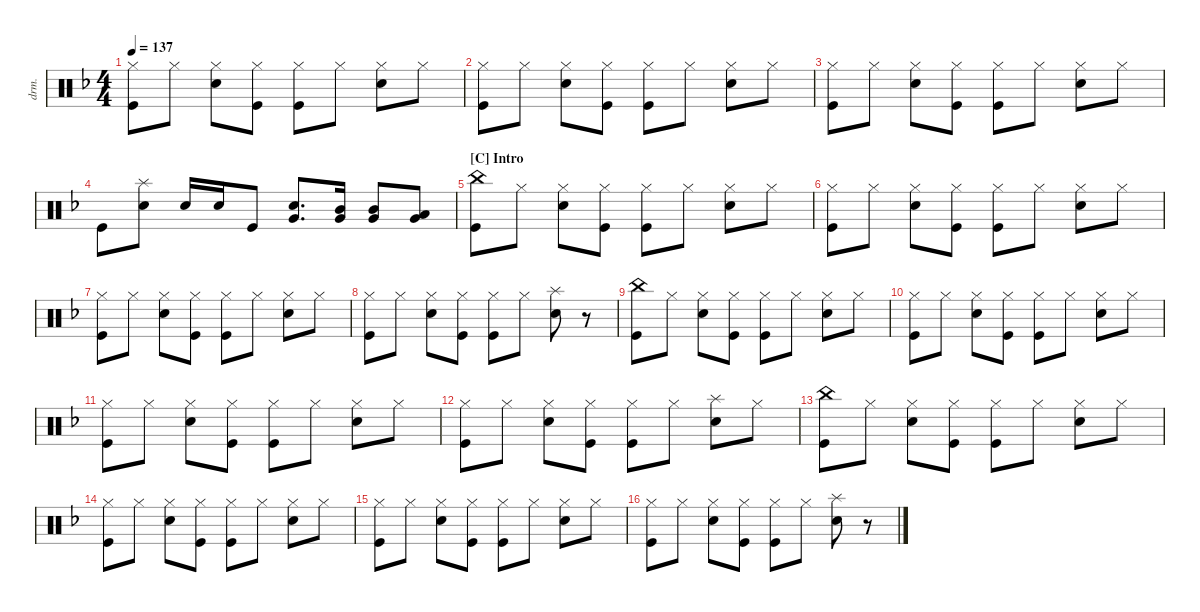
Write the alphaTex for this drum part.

\defaultSystemsLayout 4
\hideDynamics
\bracketExtendMode nobrackets
\otherSystemsTrackNameOrientation horizontal
\track ("Drumkit" "drm.") {defaultSystemsLayout 4 instrument percussion}
\staff {score}
\articulation defaults
\ts (4 4)
\tempo 137
\clef neutral
\ks f
("Kick (hit)" "Hi-Hat (closed)").8{dy mf} "Hi-Hat (closed)".8 ("Hi-Hat (closed)" "Snare (hit) 2").8 ("Hi-Hat (closed)" "Kick (hit)").8 ("Hi-Hat (closed)" "Kick (hit)").8 "Hi-Hat (closed)".8 ("Hi-Hat (closed)" "Snare (hit) 2").8 "Hi-Hat (closed)".8 |
("Kick (hit)" "Hi-Hat (closed)").8 "Hi-Hat (closed)".8 ("Hi-Hat (closed)" "Snare (hit) 2").8 ("Hi-Hat (closed)" "Kick (hit)").8 ("Hi-Hat (closed)" "Kick (hit)").8 "Hi-Hat (closed)".8 ("Hi-Hat (closed)" "Snare (hit) 2").8 "Hi-Hat (closed)".8 |
("Kick (hit)" "Hi-Hat (closed)").8 "Hi-Hat (closed)".8 ("Hi-Hat (closed)" "Snare (hit) 2").8 ("Hi-Hat (closed)" "Kick (hit)").8 ("Hi-Hat (closed)" "Kick (hit)").8 "Hi-Hat (closed)".8 ("Hi-Hat (closed)" "Snare (hit) 2").8 "Hi-Hat (closed)".8 |
"Kick (hit)".8 ("Snare (hit) 2" "Splash (hit)").8 "Snare (hit) 2".16 "Snare (hit) 2".16 "Kick (hit)".8 ("Very Low Tom (hit)" "Snare (hit) 2").8{d} ("Mid Tom (hit)" "Very Low Tom (hit)").16 ("Mid Tom (hit)" "Very Low Tom (hit)").8 ("Low Tom (hit)" "Very Low Tom (hit)").8 |
\section ("C" "Intro")
("Kick (hit)" "China (hit)").8 "Hi-Hat (closed)".8 ("Hi-Hat (closed)" "Snare (hit) 2").8 ("Hi-Hat (closed)" "Kick (hit)").8 ("Hi-Hat (closed)" "Kick (hit)").8 "Hi-Hat (closed)".8 ("Hi-Hat (closed)" "Snare (hit) 2").8 "Hi-Hat (closed)".8 |
("Kick (hit)" "Hi-Hat (closed)").8 "Hi-Hat (closed)".8 ("Hi-Hat (closed)" "Snare (hit) 2").8 ("Hi-Hat (closed)" "Kick (hit)").8 ("Hi-Hat (closed)" "Kick (hit)").8 "Hi-Hat (closed)".8 ("Hi-Hat (closed)" "Snare (hit) 2").8 "Hi-Hat (closed)".8 |
("Kick (hit)" "Hi-Hat (closed)").8 "Hi-Hat (closed)".8 ("Hi-Hat (closed)" "Snare (hit) 2").8 ("Hi-Hat (closed)" "Kick (hit)").8 ("Hi-Hat (closed)" "Kick (hit)").8 "Hi-Hat (closed)".8 ("Hi-Hat (closed)" "Snare (hit) 2").8 "Hi-Hat (closed)".8 |
("Kick (hit)" "Hi-Hat (closed)").8 "Hi-Hat (closed)".8 ("Hi-Hat (closed)" "Snare (hit) 2").8 ("Hi-Hat (closed)" "Kick (hit)").8 ("Hi-Hat (closed)" "Kick (hit)").8 "Hi-Hat (closed)".8 ("Snare (hit) 2" "Splash (hit)").8 r.8 |
("Kick (hit)" "China (hit)").8 "Hi-Hat (closed)".8 ("Hi-Hat (closed)" "Snare (hit) 2").8 ("Hi-Hat (closed)" "Kick (hit)").8 ("Hi-Hat (closed)" "Kick (hit)").8 "Hi-Hat (closed)".8 ("Hi-Hat (closed)" "Snare (hit) 2").8 "Hi-Hat (closed)".8 |
("Kick (hit)" "Hi-Hat (closed)").8 "Hi-Hat (closed)".8 ("Hi-Hat (closed)" "Snare (hit) 2").8 ("Hi-Hat (closed)" "Kick (hit)").8 ("Hi-Hat (closed)" "Kick (hit)").8 "Hi-Hat (closed)".8 ("Hi-Hat (closed)" "Snare (hit) 2").8 "Hi-Hat (closed)".8 |
("Kick (hit)" "Hi-Hat (closed)").8 "Hi-Hat (closed)".8 ("Hi-Hat (closed)" "Snare (hit) 2").8 ("Hi-Hat (closed)" "Kick (hit)").8 ("Hi-Hat (closed)" "Kick (hit)").8 "Hi-Hat (closed)".8 ("Hi-Hat (closed)" "Snare (hit) 2").8 "Hi-Hat (closed)".8 |
("Kick (hit)" "Hi-Hat (closed)").8 "Hi-Hat (closed)".8 ("Hi-Hat (closed)" "Snare (hit) 2").8 ("Hi-Hat (closed)" "Kick (hit)").8 ("Hi-Hat (closed)" "Kick (hit)").8 "Hi-Hat (closed)".8 ("Snare (hit) 2" "Splash (hit)").8 "Hi-Hat (closed)".8 |
("Kick (hit)" "China (hit)").8 "Hi-Hat (closed)".8 ("Hi-Hat (closed)" "Snare (hit) 2").8 ("Hi-Hat (closed)" "Kick (hit)").8 ("Hi-Hat (closed)" "Kick (hit)").8 "Hi-Hat (closed)".8 ("Hi-Hat (closed)" "Snare (hit) 2").8 "Hi-Hat (closed)".8 |
("Kick (hit)" "Hi-Hat (closed)").8 "Hi-Hat (closed)".8 ("Hi-Hat (closed)" "Snare (hit) 2").8 ("Hi-Hat (closed)" "Kick (hit)").8 ("Hi-Hat (closed)" "Kick (hit)").8 "Hi-Hat (closed)".8 ("Hi-Hat (closed)" "Snare (hit) 2").8 "Hi-Hat (closed)".8 |
("Kick (hit)" "Hi-Hat (closed)").8 "Hi-Hat (closed)".8 ("Hi-Hat (closed)" "Snare (hit) 2").8 ("Hi-Hat (closed)" "Kick (hit)").8 ("Hi-Hat (closed)" "Kick (hit)").8 "Hi-Hat (closed)".8 ("Hi-Hat (closed)" "Snare (hit) 2").8 "Hi-Hat (closed)".8 |
("Kick (hit)" "Hi-Hat (closed)").8 "Hi-Hat (closed)".8 ("Hi-Hat (closed)" "Snare (hit) 2").8 ("Hi-Hat (closed)" "Kick (hit)").8 ("Hi-Hat (closed)" "Kick (hit)").8 "Hi-Hat (closed)".8 ("Snare (hit) 2" "Splash (hit)").8 r.8
